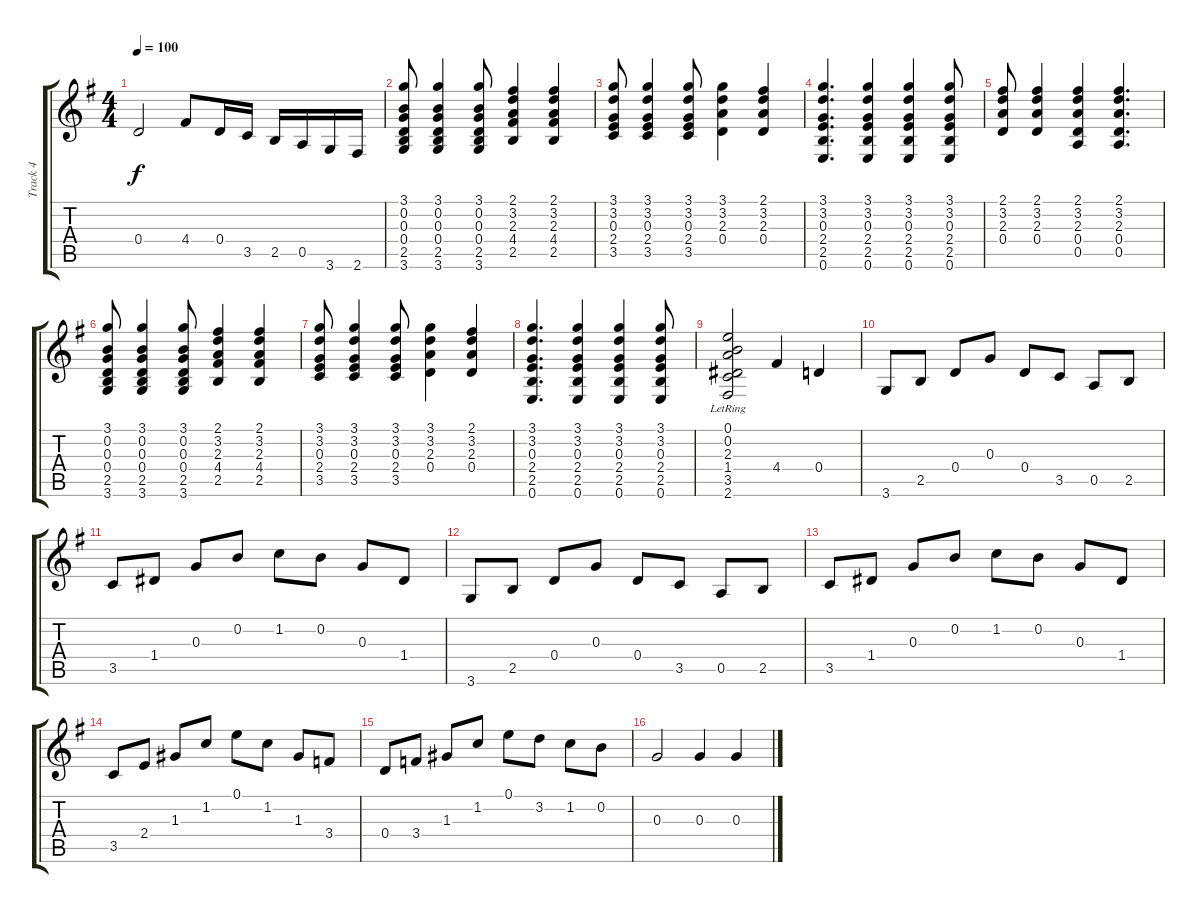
\track ("Track 4" "Track 4") {instrument acousticguitarnylon}
\staff {score tabs}
\tuning (E4 B3 G3 D3 A2 E2) {hide}
\ts (4 4)
\tempo 100
\clef g2
\ks g
0.4.2{dy f} 4.4.8 0.4.16 3.5.16 2.5.16 0.5.16 3.6.16 2.6.16 |
(3.1 0.2 0.3 0.4 2.5 3.6).8 (3.1 0.2 0.3 0.4 2.5 3.6).4 (3.1 0.2 0.3 0.4 2.5 3.6).8 (2.1 3.2 2.3 4.4 2.5).4 (2.1 3.2 2.3 4.4 2.5).4 |
(3.1 3.2 0.3 2.4 3.5).8 (3.1 3.2 0.3 2.4 3.5).4 (3.1 3.2 0.3 2.4 3.5).8 (3.1 3.2 2.3 0.4).4 (2.1 3.2 2.3 0.4).4 |
(3.1 3.2 0.3 2.4 2.5 0.6).4{d} (3.1 3.2 0.3 2.4 2.5 0.6).4 (3.1 3.2 0.3 2.4 2.5 0.6).4 (3.1 3.2 0.3 2.4 2.5 0.6).8 |
(2.1 3.2 2.3 0.4).8 (2.1 3.2 2.3 0.4).4 (2.1 3.2 2.3 0.4 0.5).4 (2.1 3.2 2.3 0.4 0.5).4{d} |
(3.1 0.2 0.3 0.4 2.5 3.6).8 (3.1 0.2 0.3 0.4 2.5 3.6).4 (3.1 0.2 0.3 0.4 2.5 3.6).8 (2.1 3.2 2.3 4.4 2.5).4 (2.1 3.2 2.3 4.4 2.5).4 |
(3.1 3.2 0.3 2.4 3.5).8 (3.1 3.2 0.3 2.4 3.5).4 (3.1 3.2 0.3 2.4 3.5).8 (3.1 3.2 2.3 0.4).4 (2.1 3.2 2.3 0.4).4 |
(3.1 3.2 0.3 2.4 2.5 0.6).4{d} (3.1 3.2 0.3 2.4 2.5 0.6).4 (3.1 3.2 0.3 2.4 2.5 0.6).4 (3.1 3.2 0.3 2.4 2.5 0.6).8 |
(0.1{lr} 0.2{lr} 2.3{lr} 1.4{lr} 3.5{lr} 2.6{lr}).2 4.4.4 0.4.4 |
3.6.8 2.5.8 0.4.8 0.3.8 0.4.8 3.5.8 0.5.8 2.5.8 |
3.5.8 1.4.8 0.3.8 0.2.8 1.2.8 0.2.8 0.3.8 1.4.8 |
3.6.8 2.5.8 0.4.8 0.3.8 0.4.8 3.5.8 0.5.8 2.5.8 |
3.5.8 1.4.8 0.3.8 0.2.8 1.2.8 0.2.8 0.3.8 1.4.8 |
3.5.8 2.4.8 1.3.8 1.2.8 0.1.8 1.2.8 1.3.8 3.4.8 |
0.4.8 3.4.8 1.3.8 1.2.8 0.1.8 3.2.8 1.2.8 0.2.8 |
0.3.2 0.3.4 0.3.4
